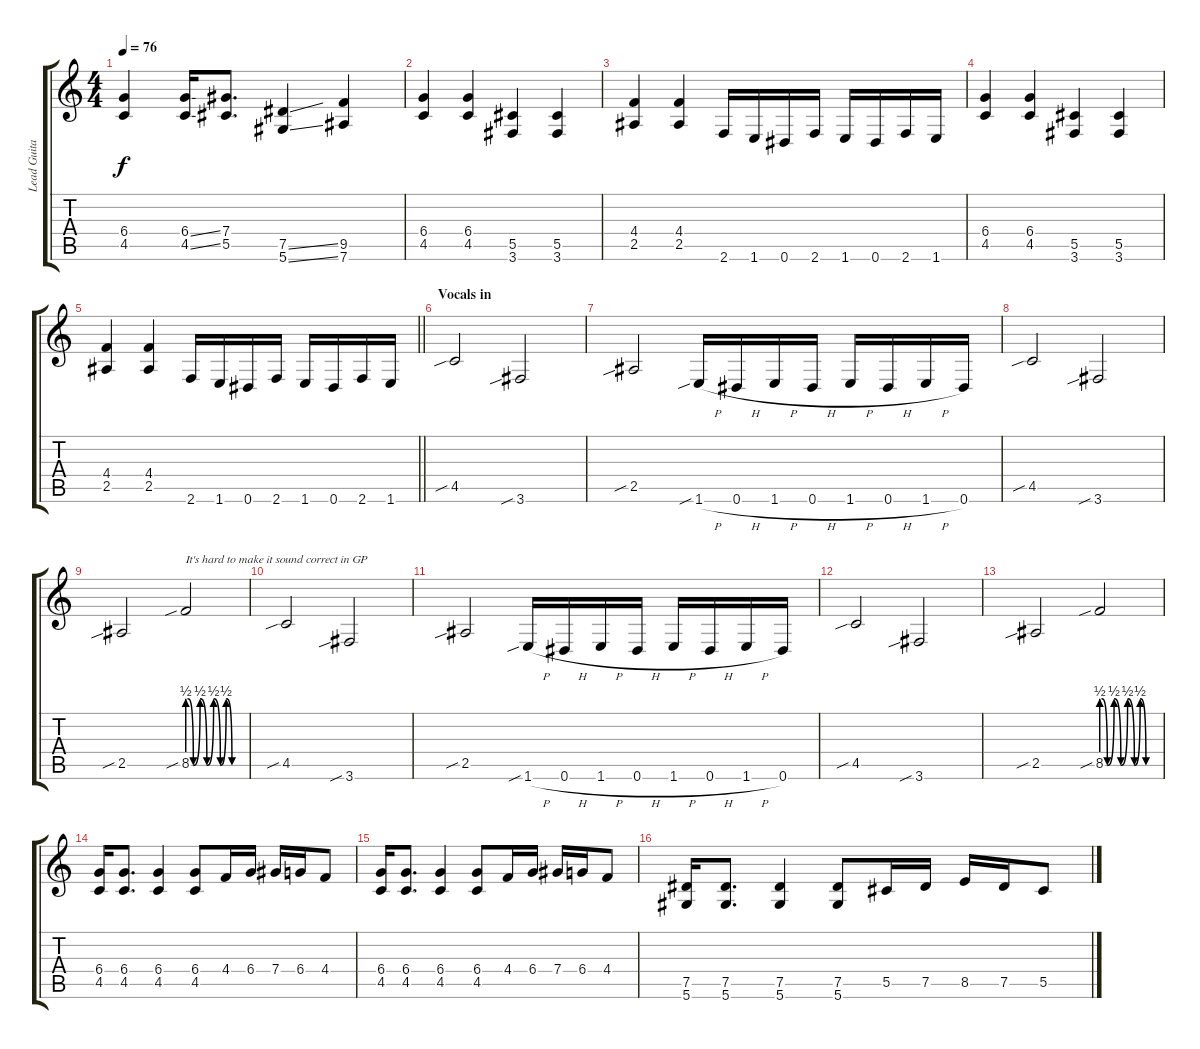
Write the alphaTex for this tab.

\track ("Lead Guitar" "Lead Guita") {instrument overdrivenguitar}
\staff {score tabs}
\tuning (Eb4 Bb3 Gb3 Db3 Ab2 Eb2) {hide}
\ts (4 4)
\tempo 76
\clef g2
\ks c
(6.4 4.5).4{dy f} (6.4{ss} 4.5{ss}).16 (7.4 5.5).8{d} (7.5{ss} 5.6{ss}).4 (9.5 7.6).4 |
(6.4 4.5).4 (6.4 4.5).4 (5.5 3.6).4 (5.5 3.6).4 |
(4.4 2.5).4 (4.4 2.5).4 2.6.16 1.6.16 0.6.16 2.6.16 1.6.16 0.6.16 2.6.16 1.6.16 |
(6.4 4.5).4 (6.4 4.5).4 (5.5 3.6).4 (5.5 3.6).4 |
\barLineRight lightlight
(4.4 2.5).4 (4.4 2.5).4 2.6.16 1.6.16 0.6.16 2.6.16 1.6.16 0.6.16 2.6.16 1.6.16 |
\section ("" "Vocals in")
4.5{sib}.2 3.6{sib}.2 |
2.5{sib}.2 1.6{sib h}.16 0.6{h}.16 1.6{h}.16 0.6{h}.16 1.6{h}.16 0.6{h}.16 1.6{h}.16 0.6.16 |
4.5{sib}.2 3.6{sib}.2 |
2.5{sib}.2 8.5{be (custom 0 2 6 0 13 2 20 0 27 2 34 0 40 2 46 0 60 0) sib}.2{txt "It's hard to make it sound correct in GP"} |
4.5{sib}.2 3.6{sib}.2 |
2.5{sib}.2 1.6{sib h}.16 0.6{h}.16 1.6{h}.16 0.6{h}.16 1.6{h}.16 0.6{h}.16 1.6{h}.16 0.6.16 |
4.5{sib}.2 3.6{sib}.2 |
2.5{sib}.2 8.5{be (custom 0 2 6 0 13 2 20 0 27 2 34 0 40 2 46 0 60 0) sib}.2 |
(6.4 4.5).16 (6.4 4.5).8{d} (6.4 4.5).4 (6.4 4.5).8 4.4.16 6.4.16 7.4.16 6.4.16 4.4.8 |
(6.4 4.5).16 (6.4 4.5).8{d} (6.4 4.5).4 (6.4 4.5).8 4.4.16 6.4.16 7.4.16 6.4.16 4.4.8 |
(7.5 5.6).16 (7.5 5.6).8{d} (7.5 5.6).4 (7.5 5.6).8 5.5.16 7.5.16 8.5.16 7.5.16 5.5.8
